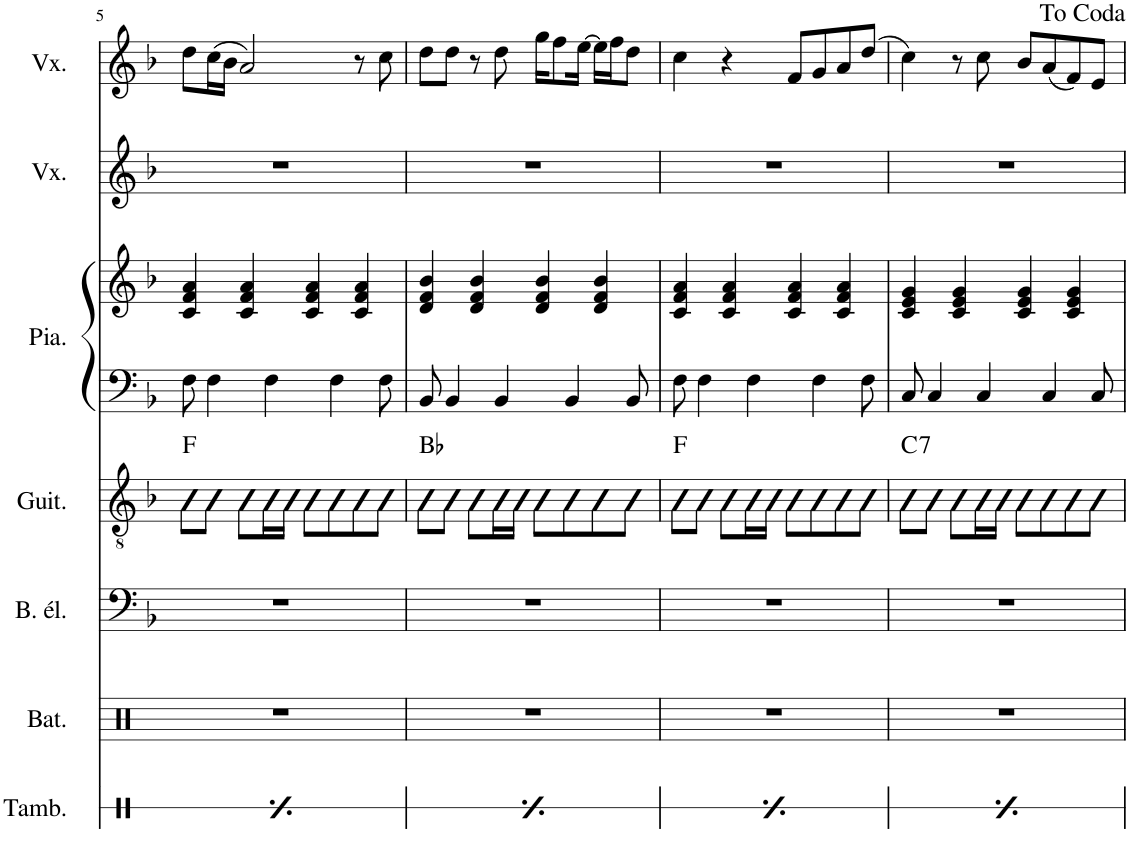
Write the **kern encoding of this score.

**kern	**kern	**kern	**kern	**harte	**kern	**kern	**kern	**kern
*part7	*part6	*part5	*part4	*part4	*part3	*part3	*part2	*part1
*staff8	*staff7	*staff6	*staff5	*	*staff4	*staff3	*staff2	*staff1
*I"Tambourin	*I"Batterie	*I"Basse électrique	*I"Guitare acoustique	*	*I"Piano	*	*I"Voix	*I"Voix
*I'Tamb.	*I'Bat.	*I'B. él.	*I'Guit.	*	*I'Pia.	*	*I'Vx.	*I'Vx.
!!LO:PB:g=z
*clefX	*clefX	*clefF4	*clefGv2	*	*clefF4	*clefG2	*clefG2	*clefG2
*	*	*Trd7c12	*	*	*	*	*	*
*k[]	*k[]	*k[b-]	*k[b-]	*	*k[b-]	*k[b-]	*k[b-]	*k[b-]
*M4/4	*M4/4	*M4/4	*M4/4	*	*M4/4	*M4/4	*M4/4	*M4/4
*met(c)	*met(c)	*met(c)	*met(c)	*	*met(c)	*met(c)	*met(c)	*met(c)
=5	=5	=5	=5	=5	=5	=5	=5	=5
4r	1r	1r	8A\L	F:maj	8F\	4c/ 4f/ 4a/	1r	8dd\L
.	.	.	8A\J	.	4F\	.	.	(16cc\L
.	.	.	.	.	.	.	.	16b-\JJ
4Re^>/	.	.	8A\L	.	.	4c/ 4f/ 4a/	.	2a/)
.	.	.	16A\L	.	4F\	.	.	.
.	.	.	16A\JJ	.	.	.	.	.
4r	.	.	8A\L	.	.	4c/ 4f/ 4a/	.	.
.	.	.	8A\	.	4F\	.	.	.
4Re^>/	.	.	8A\	.	.	4c/ 4f/ 4a/	.	8r
.	.	.	8A\J	.	8F\	.	.	8cc\
=6	=6	=6	=6	=6	=6	=6	=6	=6
4r	1r	1r	8A\L	Bb:maj	8BB-/	4d/ 4f/ 4b-/	1r	8dd\L
.	.	.	8A\J	.	4BB-/	.	.	8dd\J
4Re^>/	.	.	8A\L	.	.	4d/ 4f/ 4b-/	.	8r
.	.	.	16A\L	.	4BB-/	.	.	8dd\
.	.	.	16A\JJ	.	.	.	.	.
4r	.	.	8A\L	.	.	4d/ 4f/ 4b-/	.	16gg\KL
.	.	.	.	.	.	.	.	8ff\
.	.	.	8A\	.	4BB-/	.	.	.
.	.	.	.	.	.	.	.	[16ee\Jk
4Re^>/	.	.	8A\	.	.	4d/ 4f/ 4b-/	.	16ee\LL]
.	.	.	.	.	.	.	.	16ff\J
.	.	.	8A\J	.	8BB-/	.	.	8dd\J
=7	=7	=7	=7	=7	=7	=7	=7	=7
4r	1r	1r	8A\L	F:maj	8F\	4c/ 4f/ 4a/	1r	4cc\
.	.	.	8A\J	.	4F\	.	.	.
4Re^>/	.	.	8A\L	.	.	4c/ 4f/ 4a/	.	4r
.	.	.	16A\L	.	4F\	.	.	.
.	.	.	16A\JJ	.	.	.	.	.
4r	.	.	8A\L	.	.	4c/ 4f/ 4a/	.	8f/L
.	.	.	8A\	.	4F\	.	.	8g/
4Re^>/	.	.	8A\	.	.	4c/ 4f/ 4a/	.	8a/
.	.	.	8A\J	.	8F\	.	.	(8dd/J
=8	=8	=8	=8	=8	=8	=8	=8	=8
!	!	!	!	!LO:H:kt=7	!	!	!	!
4r	1r	1r	8A\L	C:7	8C/	4c/ 4e/ 4g/	1r	4cc\)
.	.	.	8A\J	.	4C/	.	.	.
4Re^>/	.	.	8A\L	.	.	4c/ 4e/ 4g/	.	8r
.	.	.	16A\L	.	4C/	.	.	8cc\
.	.	.	16A\JJ	.	.	.	.	.
4r	.	.	8A\L	.	.	4c/ 4e/ 4g/	.	8b-/L
.	.	.	8A\	.	4C/	.	.	(8a/
4Re^>/	.	.	8A\	.	.	4c/ 4e/ 4g/	.	8f/)
.	.	.	8A\J	.	8C/	.	.	8e/J
=	=	=	=	=	=	=	=	=
*-	*-	*-	*-	*-	*-	*-	*-	*-
